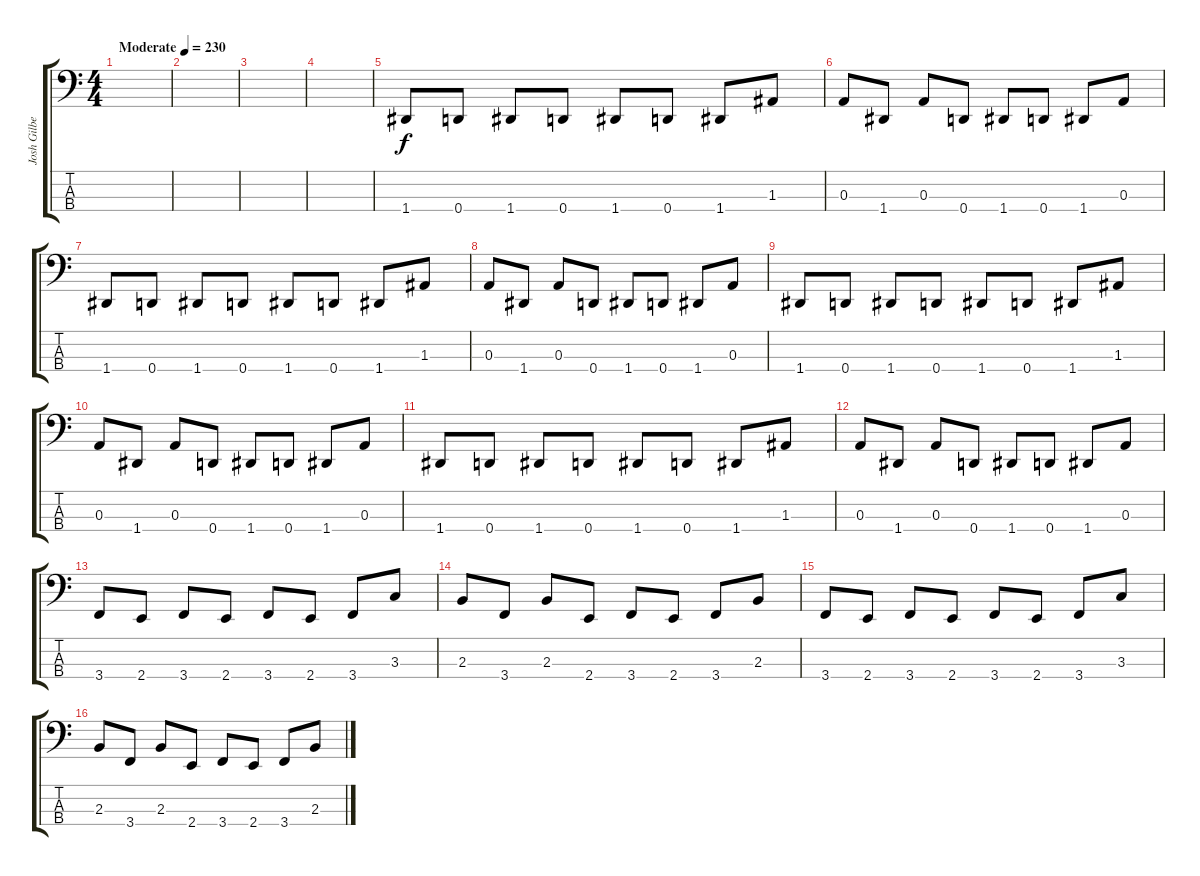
\track ("Josh Gilbert" "Josh Gilbe") {instrument electricbassfinger}
\staff {score tabs}
\tuning (G2 D2 A1 D1) {hide}
\ts (4 4)
\tempo (230 "Moderate")
\clef f4
\ks c
|
|
|
|
1.4.8 0.4.8 1.4.8 0.4.8 1.4.8 0.4.8 1.4.8 1.3.8 |
0.3.8 1.4.8 0.3.8 0.4.8 1.4.8 0.4.8 1.4.8 0.3.8 |
1.4.8 0.4.8 1.4.8 0.4.8 1.4.8 0.4.8 1.4.8 1.3.8 |
0.3.8 1.4.8 0.3.8 0.4.8 1.4.8 0.4.8 1.4.8 0.3.8 |
1.4.8 0.4.8 1.4.8 0.4.8 1.4.8 0.4.8 1.4.8 1.3.8 |
0.3.8 1.4.8 0.3.8 0.4.8 1.4.8 0.4.8 1.4.8 0.3.8 |
1.4.8 0.4.8 1.4.8 0.4.8 1.4.8 0.4.8 1.4.8 1.3.8 |
0.3.8 1.4.8 0.3.8 0.4.8 1.4.8 0.4.8 1.4.8 0.3.8 |
3.4.8 2.4.8 3.4.8 2.4.8 3.4.8 2.4.8 3.4.8 3.3.8 |
2.3.8 3.4.8 2.3.8 2.4.8 3.4.8 2.4.8 3.4.8 2.3.8 |
3.4.8 2.4.8 3.4.8 2.4.8 3.4.8 2.4.8 3.4.8 3.3.8 |
2.3.8 3.4.8 2.3.8 2.4.8 3.4.8 2.4.8 3.4.8 2.3.8
